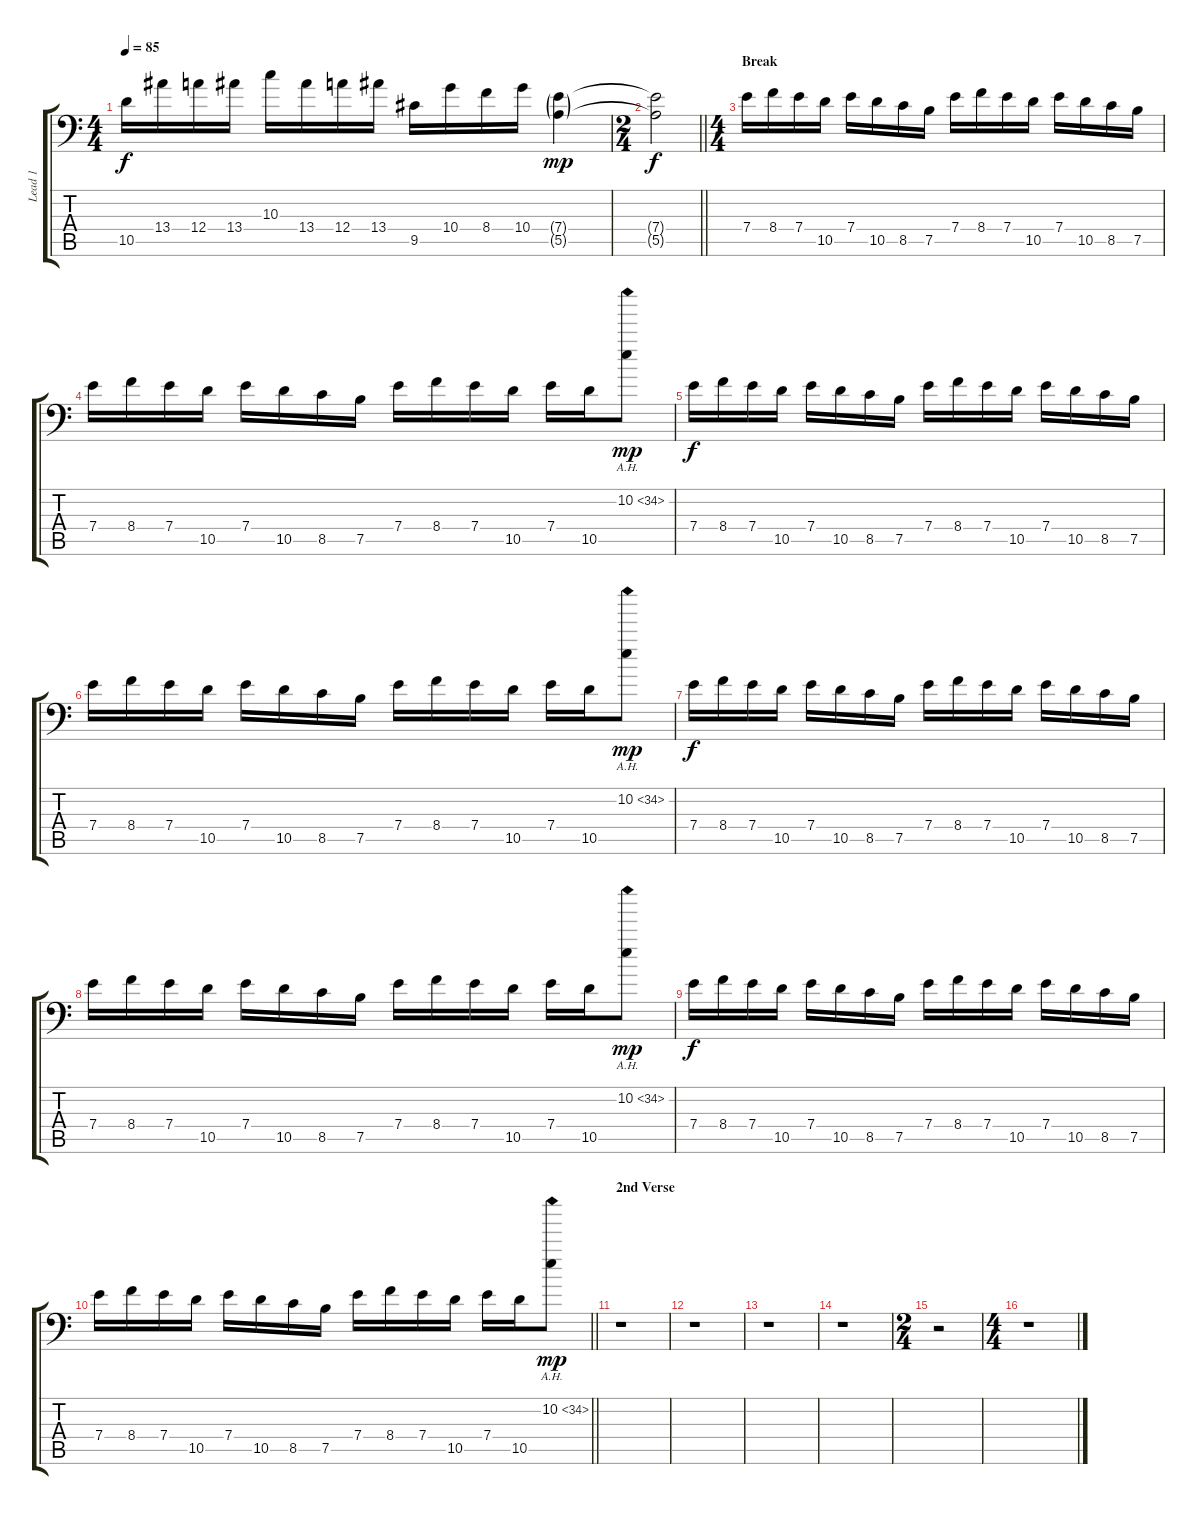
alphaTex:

\track ("Lead 1" "Lead 1") {instrument overdrivenguitar}
\staff {score tabs}
\tuning (B3 Gb3 D3 A2 E2 A1) {hide}
\ts (4 4)
\tempo 85
\clef f4
\ks c
10.5.16{dy f} 13.4.16 12.4.16 13.4.16 10.3.16 13.4.16 12.4.16 13.4.16 9.5.16 10.4.16 8.4.16 10.4.16 (7.4{g} 5.5{g}).4{dy mp} |
\ts (2 4)
\barLineRight lightlight
(7.4{t} 5.5{t}).2{dy f} |
\ts (4 4)
\section ("" "Break")
7.4.16{volume 10} 8.4.16 7.4.16 10.5.16 7.4.16 10.5.16 8.5.16 7.5.16 7.4.16 8.4.16 7.4.16 10.5.16 7.4.16 10.5.16 8.5.16 7.5.16 |
7.4.16 8.4.16 7.4.16 10.5.16 7.4.16 10.5.16 8.5.16 7.5.16 7.4.16 8.4.16 7.4.16 10.5.16 7.4.16 10.5.16 10.2{ah 24}.8{dy mp} |
7.4.16{dy f} 8.4.16 7.4.16 10.5.16 7.4.16 10.5.16 8.5.16 7.5.16 7.4.16 8.4.16 7.4.16 10.5.16 7.4.16 10.5.16 8.5.16 7.5.16 |
7.4.16 8.4.16 7.4.16 10.5.16 7.4.16 10.5.16 8.5.16 7.5.16 7.4.16 8.4.16 7.4.16 10.5.16 7.4.16 10.5.16 10.2{ah 24}.8{dy mp} |
7.4.16{dy f} 8.4.16 7.4.16 10.5.16 7.4.16 10.5.16 8.5.16 7.5.16 7.4.16 8.4.16 7.4.16 10.5.16 7.4.16 10.5.16 8.5.16 7.5.16 |
7.4.16 8.4.16 7.4.16 10.5.16 7.4.16 10.5.16 8.5.16 7.5.16 7.4.16 8.4.16 7.4.16 10.5.16 7.4.16 10.5.16 10.2{ah 24}.8{dy mp} |
7.4.16{dy f} 8.4.16 7.4.16 10.5.16 7.4.16 10.5.16 8.5.16 7.5.16 7.4.16 8.4.16 7.4.16 10.5.16 7.4.16 10.5.16 8.5.16 7.5.16 |
\barLineRight lightlight
7.4.16 8.4.16 7.4.16 10.5.16 7.4.16 10.5.16 8.5.16 7.5.16 7.4.16 8.4.16 7.4.16 10.5.16 7.4.16 10.5.16 10.2{ah 24}.8{dy mp} |
\section ("" "2nd Verse")
r.1 |
r.1 |
r.1 |
r.1 |
\ts (2 4)
r.2 |
\ts (4 4)
r.1
